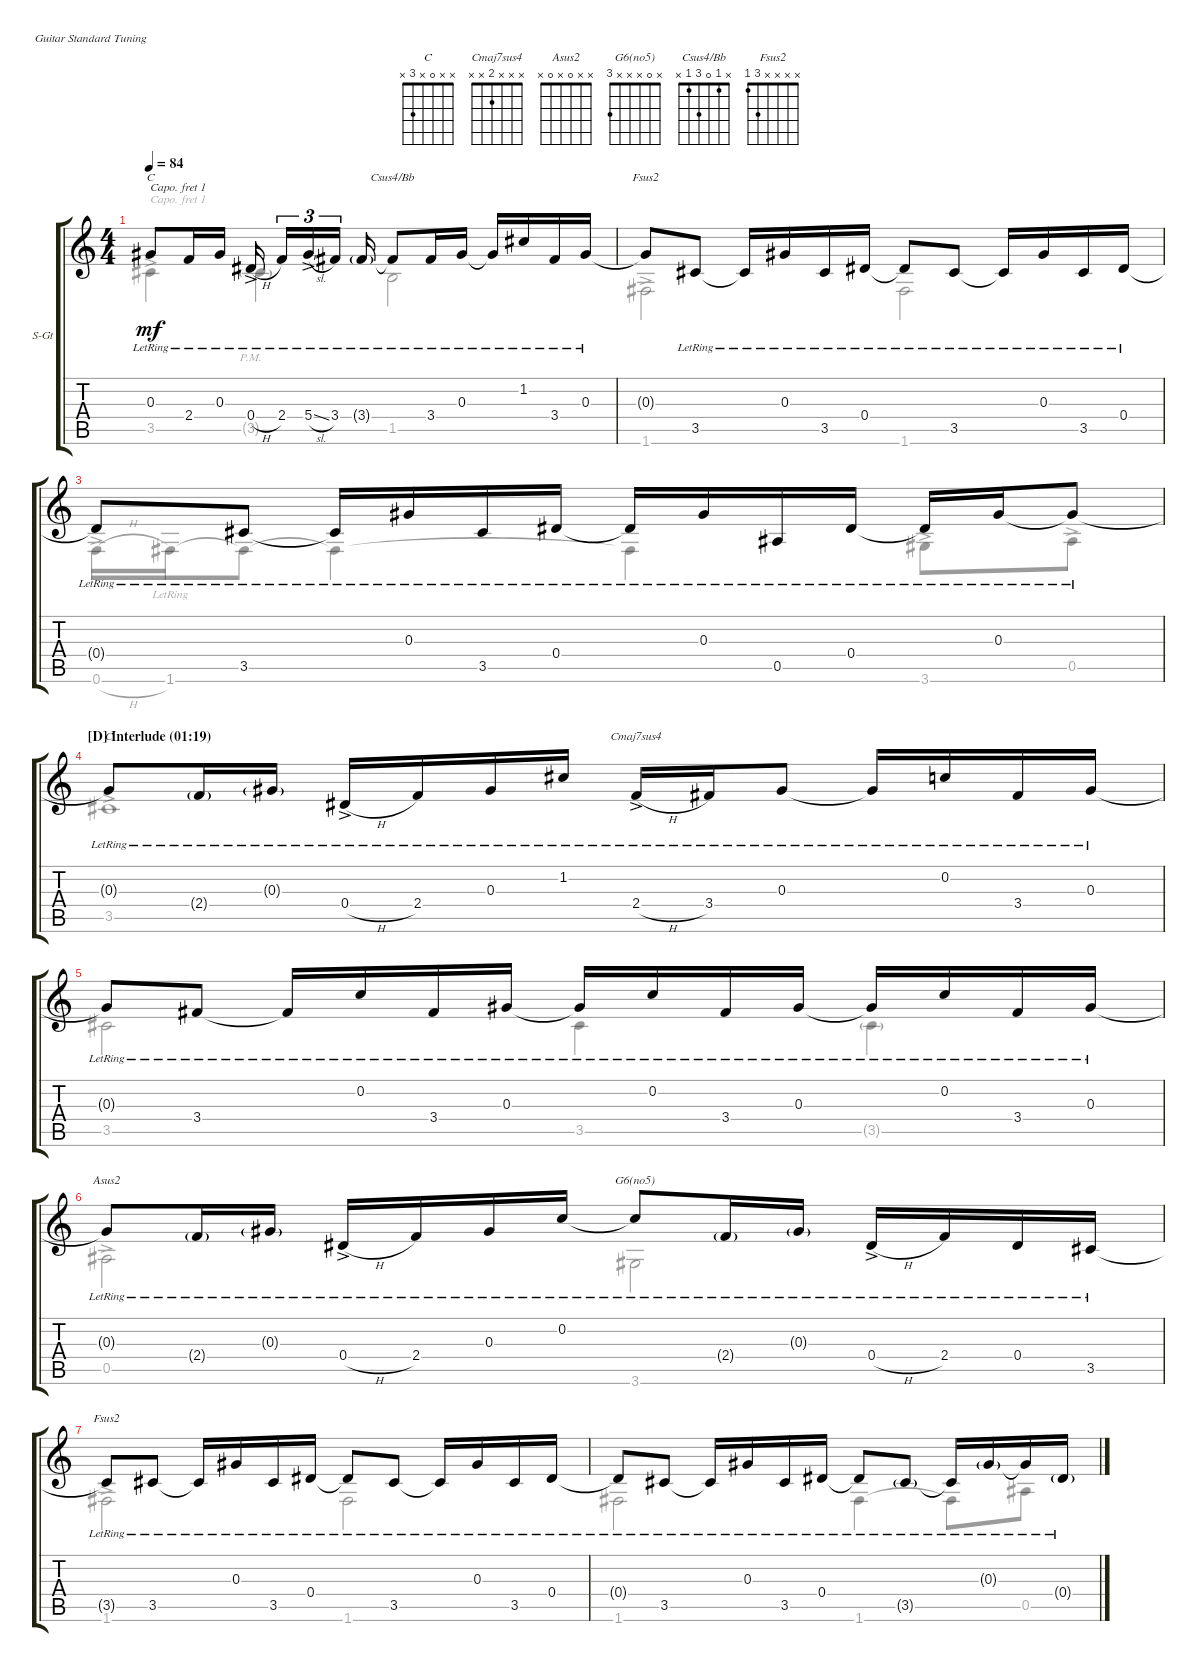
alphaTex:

\defaultSystemsLayout 4
\bracketExtendMode groupsimilarinstruments
\firstSystemTrackNameOrientation horizontal
\otherSystemsTrackNameOrientation horizontal
\defaultBarNumberDisplay FirstOfSystem
\track ("Steel Guitar" "S-Gt") {instrument acousticguitarsteel}
\staff {score tabs}
\capo 1
\tuning (E4 B3 G3 D3 A2 E2)
\chord ("C" x x 0 x 3 x)
\chord ("Cmaj7sus4" x x x 2 x x)
\chord ("Asus2" x x 0 x 0 x)
\chord ("G6(no5)" x 0 x x x 3)
\chord ("Csus4/Bb" x 1 0 3 1 x)
\chord ("Fsus2" x x 0 x x 1)
\chord ("Fsus2" x x x x 3 1)
\voice
\ts (4 4)
\tempo 84
\clef g2
\scale
0.35128
\ks c
0.3{lr t}.8{ch "C" dy mf} 2.4{lr}.16 0.3{lr}.16 0.4{h ac lr}.16 2.4{lr}.16{tu (3 2)} 5.4{sl ac lr}.16{tu (3 2)} 3.4{lr}.16{tu (3 2)} 3.4{g lr}.16 3.4{lr t}.8{ch "Csus4/Bb"} 3.4{lr}.16 0.3{lr}.16 0.3{lr t}.16 1.2{lr}.16 3.4{lr}.16 0.3{lr}.16 |
\scale
0.28898 0.3{t}.8{ch "Fsus2"} 3.5{lr}.8 3.5{lr t}.16 0.3{lr}.16 3.5{lr}.16 0.4{lr}.16 0.4{lr t}.8 3.5{lr}.8 3.5{lr t}.16 0.3{lr}.16 3.5{lr}.16 0.4{lr}.16 |
\scale
0.345488 0.4{lr t}.8 3.5{lr}.8 3.5{lr t}.16 0.3{lr}.16 3.5{lr}.16 0.4{lr}.16 0.4{lr t}.16 0.3{lr}.16 0.5{lr}.16 0.4{lr}.16 0.4{lr t}.16 0.3{lr}.16 0.3{lr t}.8 |
\section ("D" "Interlude (01:19)")
\scale
0.352167 0.3{lr t}.8{ch "C"} 2.4{g lr}.16 0.3{g lr}.16 0.4{h ac lr}.16 2.4{lr}.16 0.3{lr}.16 1.2{lr}.16 2.4{h ac lr}.16{ch "Cmaj7sus4"} 3.4{lr}.16 0.3{lr}.8 0.3{lr t}.16 0.2{lr}.16 3.4{lr}.16 0.3{lr}.16 |
\scale
0.302381 0.3{lr t}.8 3.4{lr}.8 3.4{lr t}.16 0.2{lr}.16 3.4{lr}.16 0.3{lr}.16 0.3{lr t}.16 0.2{lr}.16 3.4{lr}.16 0.3{lr}.16 0.3{lr t}.16 0.2{lr}.16 3.4{lr}.16 0.3{lr}.16 |
\scale
0.393876 0.3{lr t}.8{ch "Asus2"} 2.4{g lr}.16 0.3{g lr}.16 0.4{h ac lr}.16 2.4{lr}.16 0.3{lr}.16 0.2{lr}.16 0.2{lr t}.8{ch "G6(no5)"} 2.4{g lr}.16 0.3{g lr}.16 0.4{h ac lr}.16 2.4{lr}.16 0.4{lr}.16 3.5{lr}.16 |
\scale
0.313843 3.5{lr t}.8{ch "Fsus2"} 3.5{lr}.8 3.5{lr t}.16 0.3{lr}.16 3.5{lr}.16 0.4{lr}.16 0.4{lr t}.8 3.5{lr}.8 3.5{lr t}.16 0.3{lr}.16 3.5{lr}.16 0.4{lr}.16 |
\scale
0.292359 0.4{lr t}.8 3.5{lr}.8 3.5{lr t}.16 0.3{lr}.16 3.5{lr}.16 0.4{lr}.16 0.4{lr t}.8 3.5{g lr}.8 3.5{lr t}.16 0.3{g lr}.16 0.3{lr t}.16 0.4{g lr}.16
\voice
\clef g2
\ottava regular
\simile none
\scale
0.35128
\ks c
3.5{ac}.4{dy mf} 3.5{g pm}.4 1.5.2 |
\scale
0.28898 1.6{ac}.2 1.6.2 |
\scale
0.345488 0.6{h ac}.16 1.6{lr}.16 1.6{t}.8 1.6{t}.4 1.6{t}.4 3.6{ac}.8 0.5{ac}.8 |
\scale
0.352167 3.5{ac}.1 |
\scale
0.302381 3.5.2 3.5.4 3.5{g}.4 |
\scale
0.393876 0.5{ac}.2 3.6.2 |
\scale
0.313843 1.6{ac}.2 1.6.2 |
\scale
0.292359 1.6.2 1.6.4 1.6{t}.8 0.5.8
